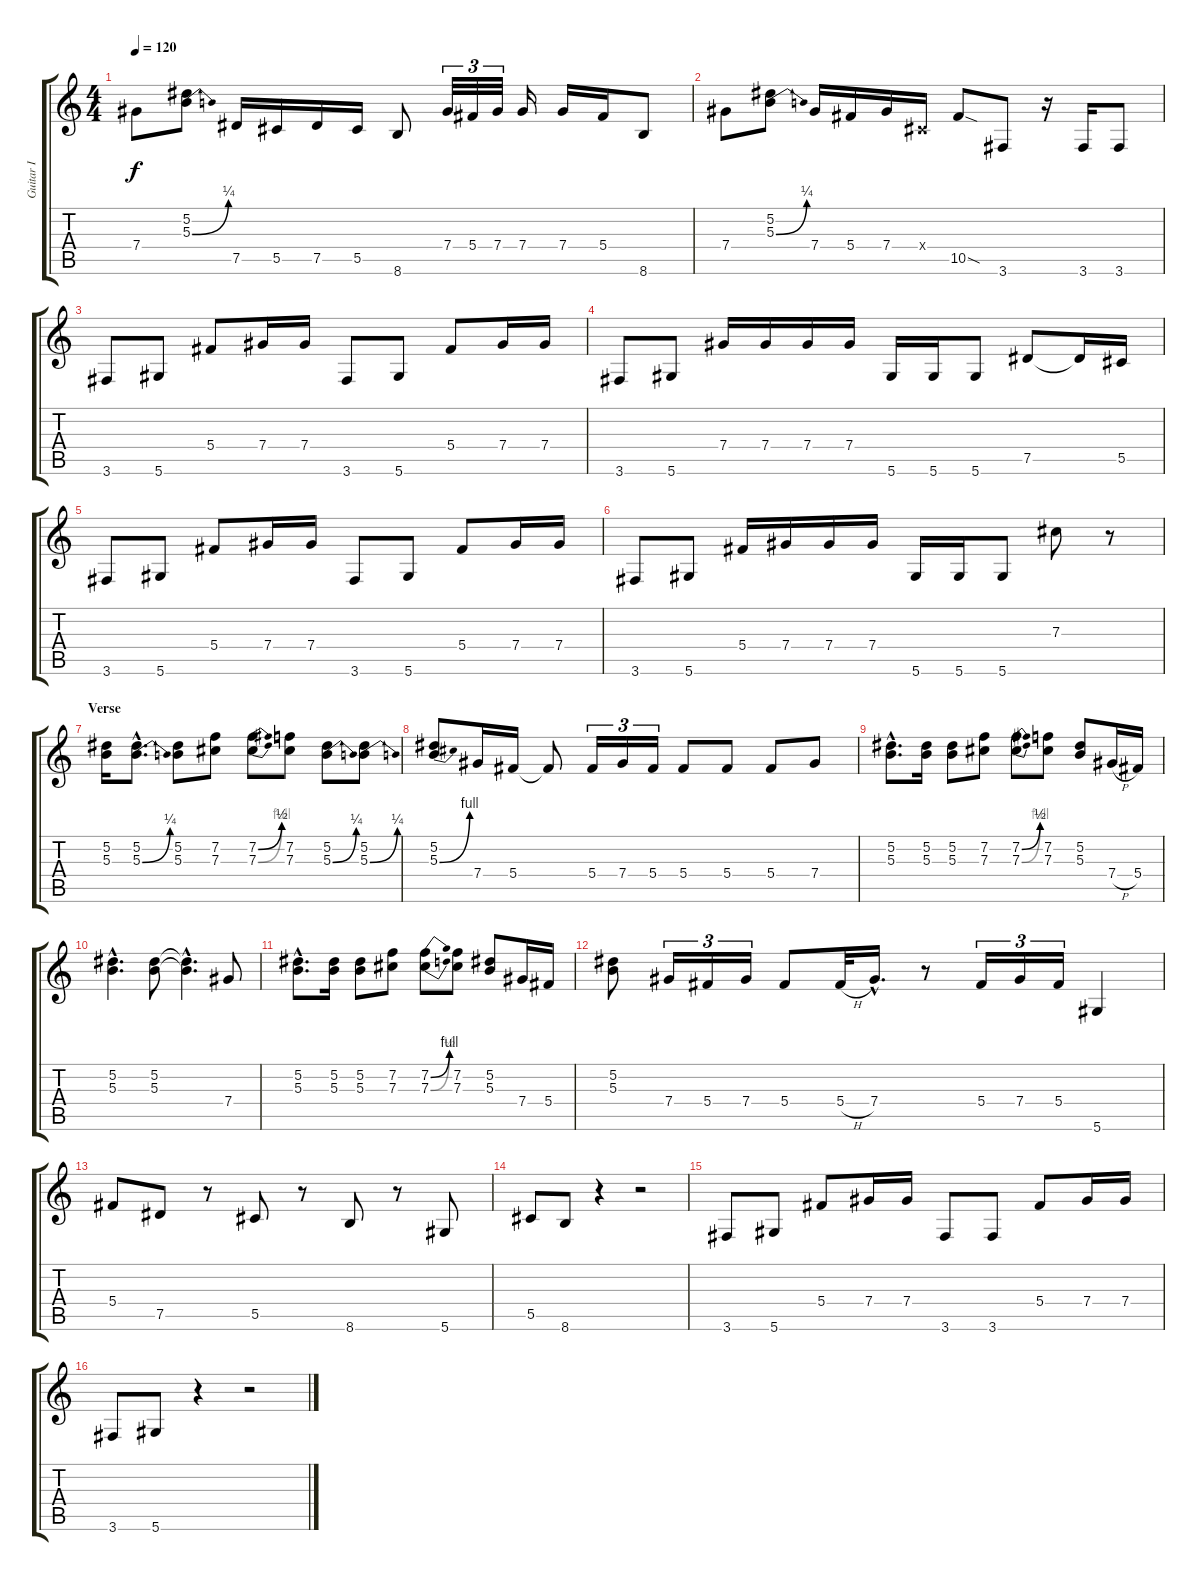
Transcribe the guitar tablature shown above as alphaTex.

\track ("Guitar I" "Guitar I") {instrument overdrivenguitar}
\staff {score tabs}
\tuning (Eb4 Bb3 Gb3 Db3 Ab2 Eb2) {hide}
\ts (4 4)
\tempo 120
\clef g2
\ks c
7.4.8{dy f} (5.2 5.3{be (bend 0 0 60 1)}).8 7.5.16 5.5.16 7.5.16 5.5.16 8.6.8 7.4.32{tu (3 2)} 5.4.32{tu (3 2)} 7.4.32{tu (3 2)} 7.4.16 7.4.16 5.4.16 8.6.8 |
7.4.8 (5.2 5.3{be (bend 0 0 60 1)}).8 7.4.16 5.4.16 7.4.16 0.4{x}.16 10.5{sod}.8 3.6.8 r.16 3.6.16 3.6.8 |
3.6.8 5.6.8 5.4.8 7.4.16 7.4.16 3.6.8 5.6.8 5.4.8 7.4.16 7.4.16 |
3.6.8 5.6.8 7.4.16 7.4.16 7.4.16 7.4.16 5.6.16 5.6.16 5.6.8 7.5.8 7.5{t}.16 5.5.16 |
3.6.8 5.6.8 5.4.8 7.4.16 7.4.16 3.6.8 5.6.8 5.4.8 7.4.16 7.4.16 |
3.6.8 5.6.8 5.4.16 7.4.16 7.4.16 7.4.16 5.6.16 5.6.16 5.6.8 7.3.8 r.8 |
\section ("" "Verse")
(5.2 5.3).16 (5.2{hac} 5.3{be (bend 0 0 60 1) hac}).8{d} (5.2 5.3).8 (7.2 7.3).8 (7.2{be (bend 0 0 60 2)} 7.3{be (bend 0 0 60 4)}).8 (7.2 7.3).8 (5.2 5.3{be (bend 0 0 60 1)}).8 (5.2 5.3{be (bend 0 0 60 1)}).8 |
(5.2 5.3{be (bend 0 0 60 4)}).8 7.4.16 5.4.16 5.4{t}.8 5.4.16{tu (3 2)} 7.4.16{tu (3 2)} 5.4.16{tu (3 2)} 5.4.8 5.4.8 5.4.8 7.4.8 |
(5.2{hac} 5.3{hac}).8{d} (5.2 5.3).16 (5.2 5.3).8 (7.2 7.3).8 (7.2{be (bend 0 0 60 2)} 7.3{be (bend 0 0 60 4)}).8 (7.2 7.3).8 (5.2 5.3).8 7.4{h}.16 5.4.16 |
(5.2{hac} 5.3{hac}).4{d} (5.2 5.3).8 (5.2{hac t} 5.3{hac t}).4{d} 7.4.8 |
(5.2{hac} 5.3{hac}).8{d} (5.2 5.3).16 (5.2 5.3).8 (7.2 7.3).8 (7.2{be (bend 0 0 60 4)} 7.3{be (bend 0 0 60 2)}).8 (7.2 7.3).8 (5.2 5.3).8 7.4.16 5.4.16 |
(5.2 5.3).8 7.4.16{tu (3 2)} 5.4.16{tu (3 2)} 7.4.16{tu (3 2)} 5.4.8 5.4{h}.32 7.4{hac}.16{d} r.8 5.4.16{tu (3 2)} 7.4.16{tu (3 2)} 5.4.16{tu (3 2)} 5.6.4 |
5.4.8 7.5.8 r.8 5.5.8 r.8 8.6.8 r.8 5.6.8 |
5.5.8 8.6.8 r.4 r.2 |
3.6.8 5.6.8 5.4.8 7.4.16 7.4.16 3.6.8 3.6.8 5.4.8 7.4.16 7.4.16 |
3.6.8 5.6.8 r.4 r.2
